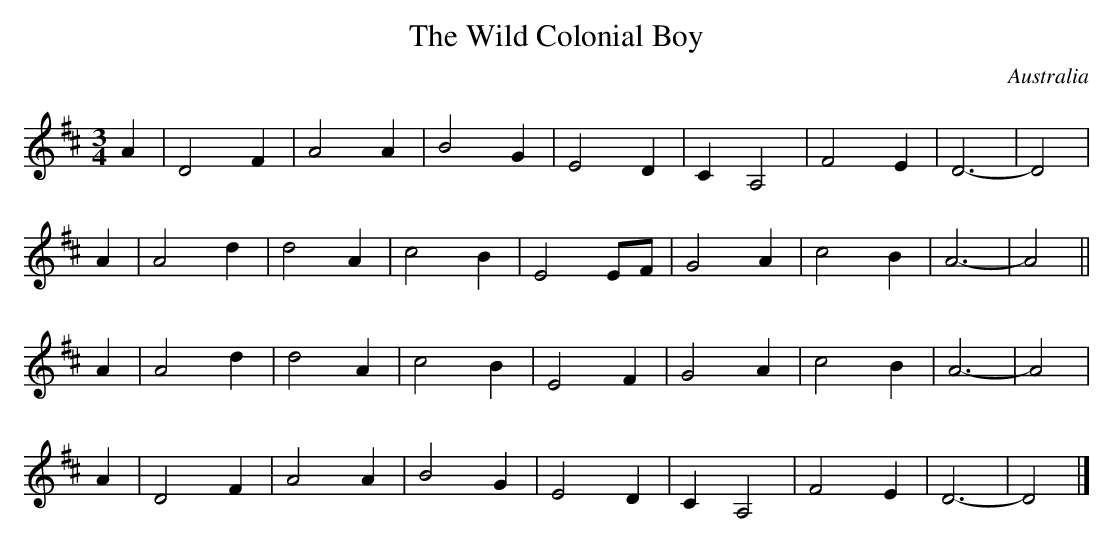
X:1
T: The Wild Colonial Boy
L:1/4
M:3/4
O:Australia
K:D major
A | D2F | A2A | B2G | E2D | CA,2 | F2E | D3- | D2 |
A | A2d | d2A | c2B | E2E/F/ | G2A | c2B | A3- | A2 ||
A | A2d | d2A | c2B | E2F | G2A | c2B | A3- | A2 |
A | D2F | A2A | B2G | E2D | CA,2 | F2E | D3- | D2 |]
